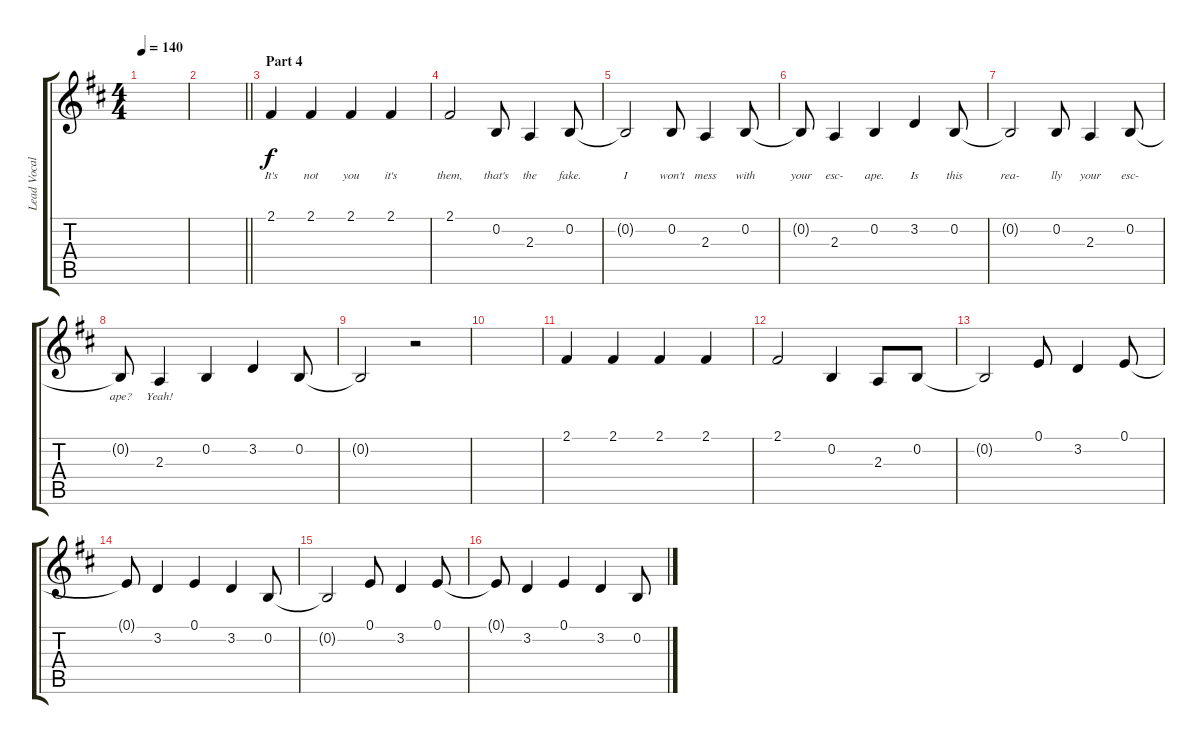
\track ("Lead Vocals - Alex Turner" "Lead Vocal") {instrument altosax}
\staff {score tabs}
\tuning (E4 B3 G3 D3 A2 E2) {hide}
\ts (4 4)
\tempo 140
\clef g2
\ks d
|
\barLineRight lightlight
|
\section ("" "Part 4")
2.1.4{lyrics (0 "It's") lyrics (1 "") lyrics (2 "") lyrics (3 "") lyrics (4 "")} 2.1.4{lyrics (0 "not") lyrics (1 "") lyrics (2 "") lyrics (3 "") lyrics (4 "")} 2.1.4{lyrics (0 "you") lyrics (1 "") lyrics (2 "") lyrics (3 "") lyrics (4 "")} 2.1.4{lyrics (0 "it's") lyrics (1 "") lyrics (2 "") lyrics (3 "") lyrics (4 "")} |
2.1.2{lyrics (0 "them,") lyrics (1 "") lyrics (2 "") lyrics (3 "") lyrics (4 "")} 0.2.8{lyrics (0 "that's") lyrics (1 "") lyrics (2 "") lyrics (3 "") lyrics (4 "")} 2.3.4{lyrics (0 "the") lyrics (1 "") lyrics (2 "") lyrics (3 "") lyrics (4 "")} 0.2.8{lyrics (0 "fake.") lyrics (1 "") lyrics (2 "") lyrics (3 "") lyrics (4 "")} |
0.2{t}.2{lyrics (0 "I") lyrics (1 "") lyrics (2 "") lyrics (3 "") lyrics (4 "")} 0.2.8{lyrics (0 "won't") lyrics (1 "") lyrics (2 "") lyrics (3 "") lyrics (4 "")} 2.3.4{lyrics (0 "mess") lyrics (1 "") lyrics (2 "") lyrics (3 "") lyrics (4 "")} 0.2.8{lyrics (0 "with") lyrics (1 "") lyrics (2 "") lyrics (3 "") lyrics (4 "")} |
0.2{t}.8{lyrics (0 "your") lyrics (1 "") lyrics (2 "") lyrics (3 "") lyrics (4 "")} 2.3.4{lyrics (0 "esc-") lyrics (1 "") lyrics (2 "") lyrics (3 "") lyrics (4 "")} 0.2.4{lyrics (0 "ape.") lyrics (1 "") lyrics (2 "") lyrics (3 "") lyrics (4 "")} 3.2.4{lyrics (0 "Is") lyrics (1 "") lyrics (2 "") lyrics (3 "") lyrics (4 "")} 0.2.8{lyrics (0 "this") lyrics (1 "") lyrics (2 "") lyrics (3 "") lyrics (4 "")} |
0.2{t}.2{lyrics (0 "rea-") lyrics (1 "") lyrics (2 "") lyrics (3 "") lyrics (4 "")} 0.2.8{lyrics (0 "lly") lyrics (1 "") lyrics (2 "") lyrics (3 "") lyrics (4 "")} 2.3.4{lyrics (0 "your") lyrics (1 "") lyrics (2 "") lyrics (3 "") lyrics (4 "")} 0.2.8{lyrics (0 "esc-") lyrics (1 "") lyrics (2 "") lyrics (3 "") lyrics (4 "")} |
0.2{t}.8{lyrics (0 "ape?") lyrics (1 "") lyrics (2 "") lyrics (3 "") lyrics (4 "")} 2.3.4{lyrics (0 "Yeah!") lyrics (1 "") lyrics (2 "") lyrics (3 "") lyrics (4 "")} 0.2.4 3.2.4 0.2.8 |
0.2{t}.2 r.2 |
|
2.1.4 2.1.4 2.1.4 2.1.4 |
2.1.2 0.2.4 2.3.8 0.2.8 |
0.2{t}.2 0.1.8 3.2.4 0.1.8 |
0.1{t}.8 3.2.4 0.1.4 3.2.4 0.2.8 |
0.2{t}.2 0.1.8 3.2.4 0.1.8 |
0.1{t}.8 3.2.4 0.1.4 3.2.4 0.2.8
